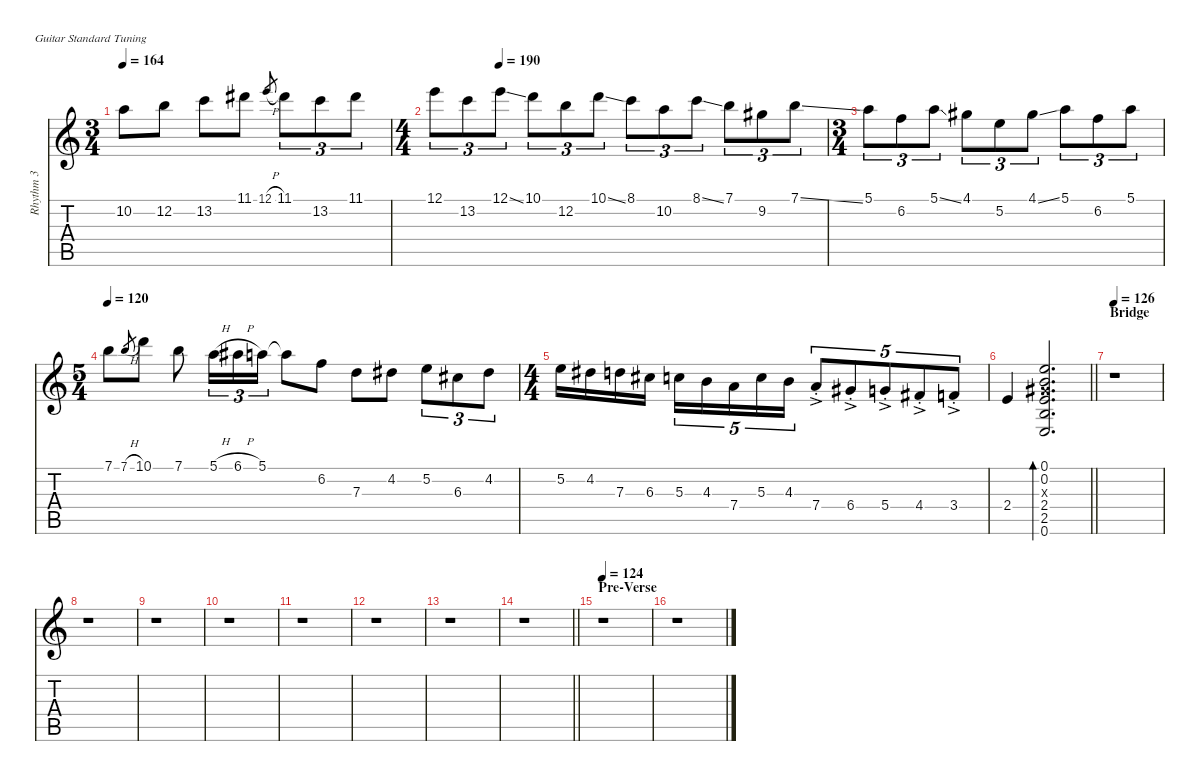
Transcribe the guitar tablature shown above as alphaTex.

\defaultSystemsLayout 4
\hideDynamics
\bracketExtendMode nobrackets
\firstSystemTrackNameMode fullname
\otherSystemsTrackNameOrientation horizontal
\track ("Rhythm 3" "dist.guit.") {instrument distortionguitar}
\staff {score tabs}
\tuning (E4 B3 G3 D3 A2 E2)
\ts (3 4)
\beaming (8 2 2 2 2)
\tempo 164
\clef g2
\ks c
10.2.8{dy f beam Down} 12.2.8{beam Down} 13.2.8{beam Down} 11.1{acc #}.8{beam Down} 12.1{h}.8{gr dy mf beam Up} 11.1{acc #}.8{tu (3 2) dy f beam Down} 13.2.8{tu (3 2) beam Down} 11.1{acc #}.8{tu (3 2) beam Down} |
\ts (4 4)
\beaming (8 2 2 2 2)
\tempo (190 0.166667)
12.1.8{tu (3 2) beam Down} 13.2.8{tu (3 2) beam Down} 12.1{ss}.8{tu (3 2) beam Down} 10.1.8{tu (3 2) beam Down} 12.2.8{tu (3 2) beam Down} 10.1{ss}.8{tu (3 2) beam Down} 8.1.8{tu (3 2) beam Down} 10.2.8{tu (3 2) beam Down} 8.1{ss}.8{tu (3 2) beam Down} 7.1.8{tu (3 2) beam Down} 9.2{acc #}.8{tu (3 2) beam Down} 7.1{ss}.8{tu (3 2) beam Down} |
\ts (3 4)
\beaming (8 2 2 2 2)
5.1.8{tu (3 2) beam Down} 6.2.8{tu (3 2) beam Down} 5.1{ss}.8{tu (3 2) beam Down} 4.1{acc #}.8{tu (3 2) beam Down} 5.2.8{tu (3 2) beam Down} 4.1{ss acc #}.8{tu (3 2) beam Down} 5.1.8{tu (3 2) beam Down} 6.2.8{tu (3 2) beam Down} 5.1.8{tu (3 2) beam Down} |
\ts (5 4)
\beaming (8 2 2 2 4)
\tempo 120
7.1.8{beam Down} 7.1{h}.8{gr dy mf beam Up} 10.1.8{dy f beam Down} 7.1.8{beam Down} 5.1{h}.16{tu (3 2) beam Down} 6.1{h acc #}.16{tu (3 2) beam Down} 5.1.16{tu (3 2) beam Down} 5.1{t}.8{beam Down} 6.2.8{beam Down} 7.3.8{beam Down} 4.2{acc #}.8{beam Down} 5.2.8{tu (3 2) beam Down} 6.3{acc #}.8{tu (3 2) beam Down} 4.2{acc #}.8{tu (3 2) beam Down} |
\ts (4 4)
\beaming (8 2 2 2 2)
5.2.16{beam Down} 4.2{acc #}.16{beam Down} 7.3.16{beam Down} 6.3{acc #}.16{beam Down} 5.3.16{tu (5 4) beam Down} 4.3.16{tu (5 4) beam Down} 7.4.16{tu (5 4) beam Down} 5.3.16{tu (5 4) beam Down} 4.3.16{tu (5 4) beam Down} 7.4{ac st}.8{tu (5 4) dy mf beam Up} 6.4{ac st acc #}.8{tu (5 4) beam Up} 5.4{ac st}.8{tu (5 4) beam Up} 4.4{ac st acc #}.8{tu (5 4) beam Up} 3.4{ac st}.8{tu (5 4) beam Up} |
\barLineRight lightlight
2.4.4{dy f beam Up} (0.1 0.2 1.3{x acc #} 2.4 2.5 0.6).2{d bd 240 beam Up} |
\section ("" "Bridge")
\tempo 126
r.1{instrument distortionguitar beam Down} |
r.1{beam Down} |
r.1{beam Down} |
r.1{beam Down} |
r.1{beam Down} |
r.1{beam Down} |
r.1{beam Down} |
\barLineRight lightlight
r.1{beam Down} |
\section ("" "Pre-Verse")
\tempo 124
r.1{beam Down} |
r.1{beam Down}
